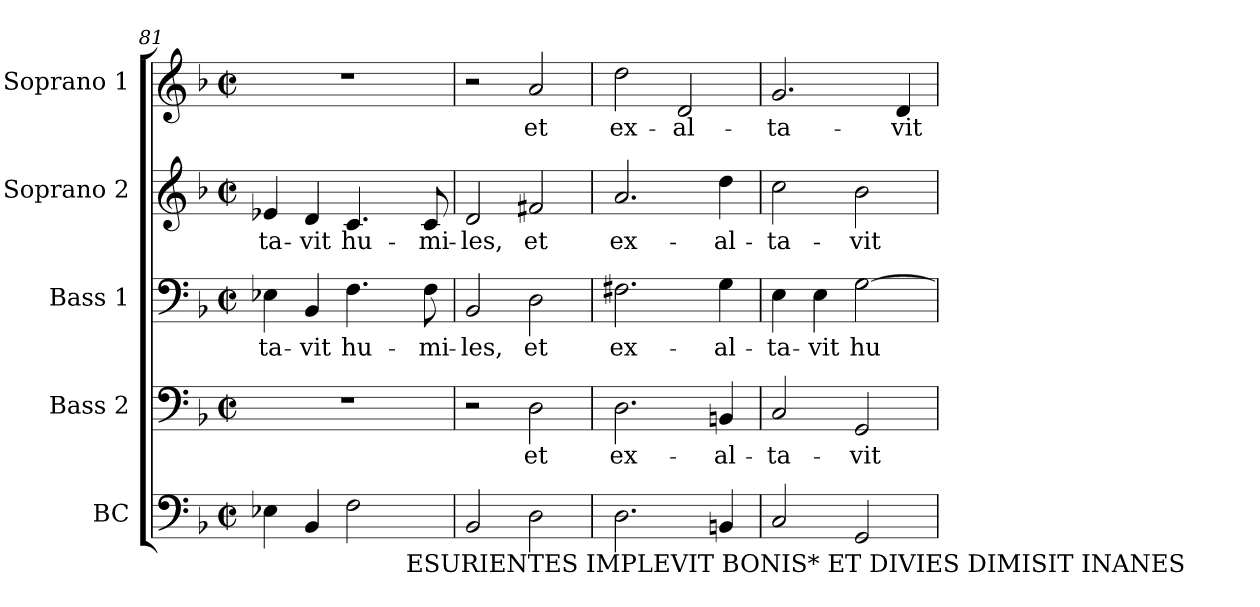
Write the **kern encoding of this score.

**kern	**kern	**text	**kern	**text	**kern	**text	**kern	**text
*part5	*part4	*part4	*part3	*part3	*part2	*part2	*part1	*part1
*staff5	*staff4	*staff4	*staff3	*staff3	*staff2	*staff2	*staff1	*staff1
*I"BC	*I"Bass 2	*	*I"Bass 1	*	*I"Soprano 2	*	*I"Soprano 1	*
*	*I'B 2	*	*I'B 1	*	*I'S 2	*	*I'S 1	*
!!LO:PB:g=z
*clefF4	*clefF4	*	*clefF4	*	*clefG2	*	*clefG2	*
*k[b-]	*k[b-]	*	*k[b-]	*	*k[b-]	*	*k[b-]	*
*F:	*F:	*	*F:	*	*F:	*	*F:	*
*M2/2	*M2/2	*	*M2/2	*	*M2/2	*	*M2/2	*
*met(c|)	*met(c|)	*	*met(c|)	*	*met(c|)	*	*met(c|)	*
=81	=81	=81	=81	=81	=81	=81	=81	=81
*^	*	*	*	*	*	*	*	*
4E-X\	2ryy	1r	.	4E-X\	-ta-	4e-X/	-ta-	1r	.
4BB-/	.	.	.	4BB-/	-vit	4d/	-vit	.	.
2F\	4ryy	.	.	4.F\	hu-	4.c/	hu-	.	.
.	16ryy	.	.	.	.	.	.	.	.
!	!LO:TX:b:t=ESURIENTES IMPLEVIT BONIS* ET DIVIES DIMISIT INANES	!	!	!	!	!	!	!	!
.	8.ryy	.	.	.	.	.	.	.	.
.	.	.	.	8F\	-mi-	8c/	-mi-	.	.
*v	*v	*	*	*	*	*	*	*	*
=82	=82	=82	=82	=82	=82	=82	=82	=82
2BB-/	2r	.	2BB-/	-les,	2d/	-les,	2r	.
2D\	2D\	et	2D\	et	2f#X/	et	2a/	et
=83	=83	=83	=83	=83	=83	=83	=83	=83
2.D\	2.D\	ex-	2.F#X\	ex-	2.a/	ex-	2dd\	ex-
.	.	.	.	.	.	.	2d/	-al-
4BBn/	4BBn/	-al-	4G\	-al-	4dd\	-al-	.	.
=84	=84	=84	=84	=84	=84	=84	=84	=84
2C/	2C/	-ta-	4E\	-ta-	2cc\	-ta-	2.g/	-ta-
.	.	.	4E\	-vit	.	.	.	.
2GG/	2GG/	-vit	[2G\	hu-	2b-\	-vit	.	.
.	.	.	.	.	.	.	4d/	-vit
=	=	=	=	=	=	=	=	=
*-	*-	*-	*-	*-	*-	*-	*-	*-
